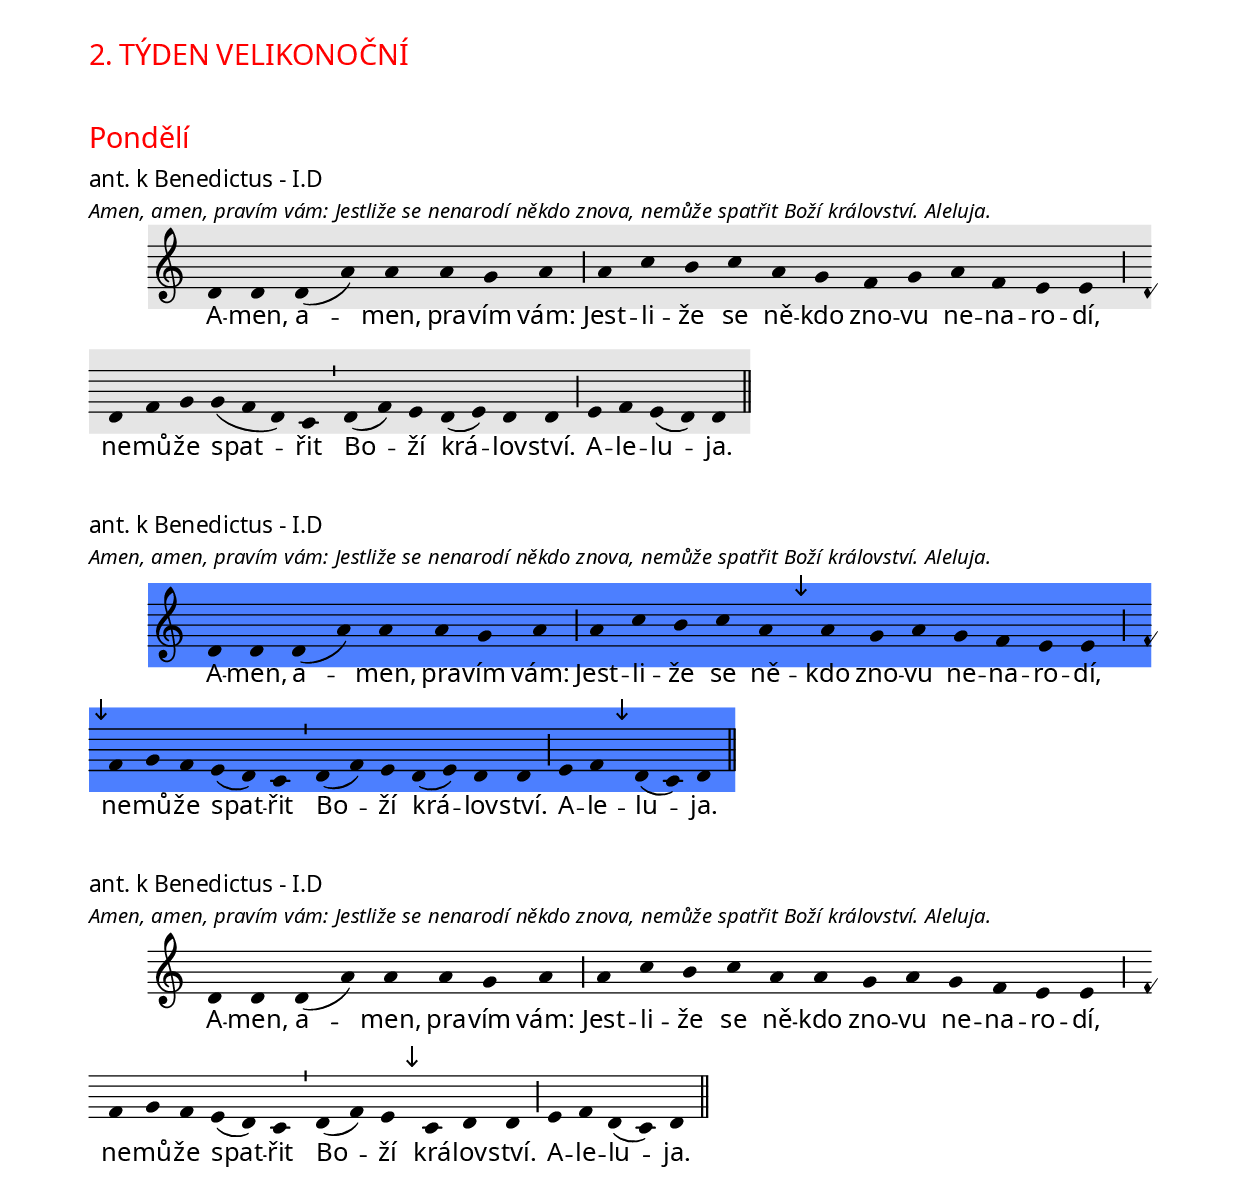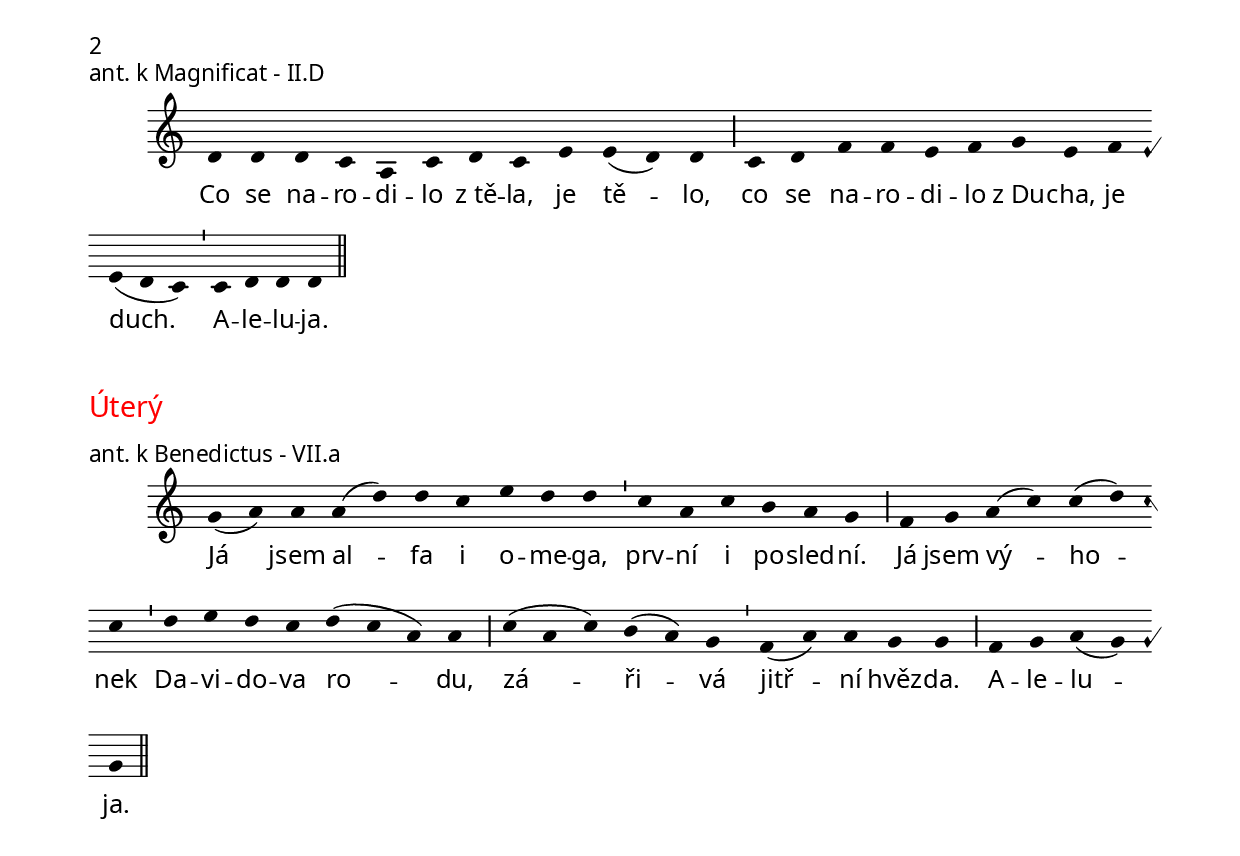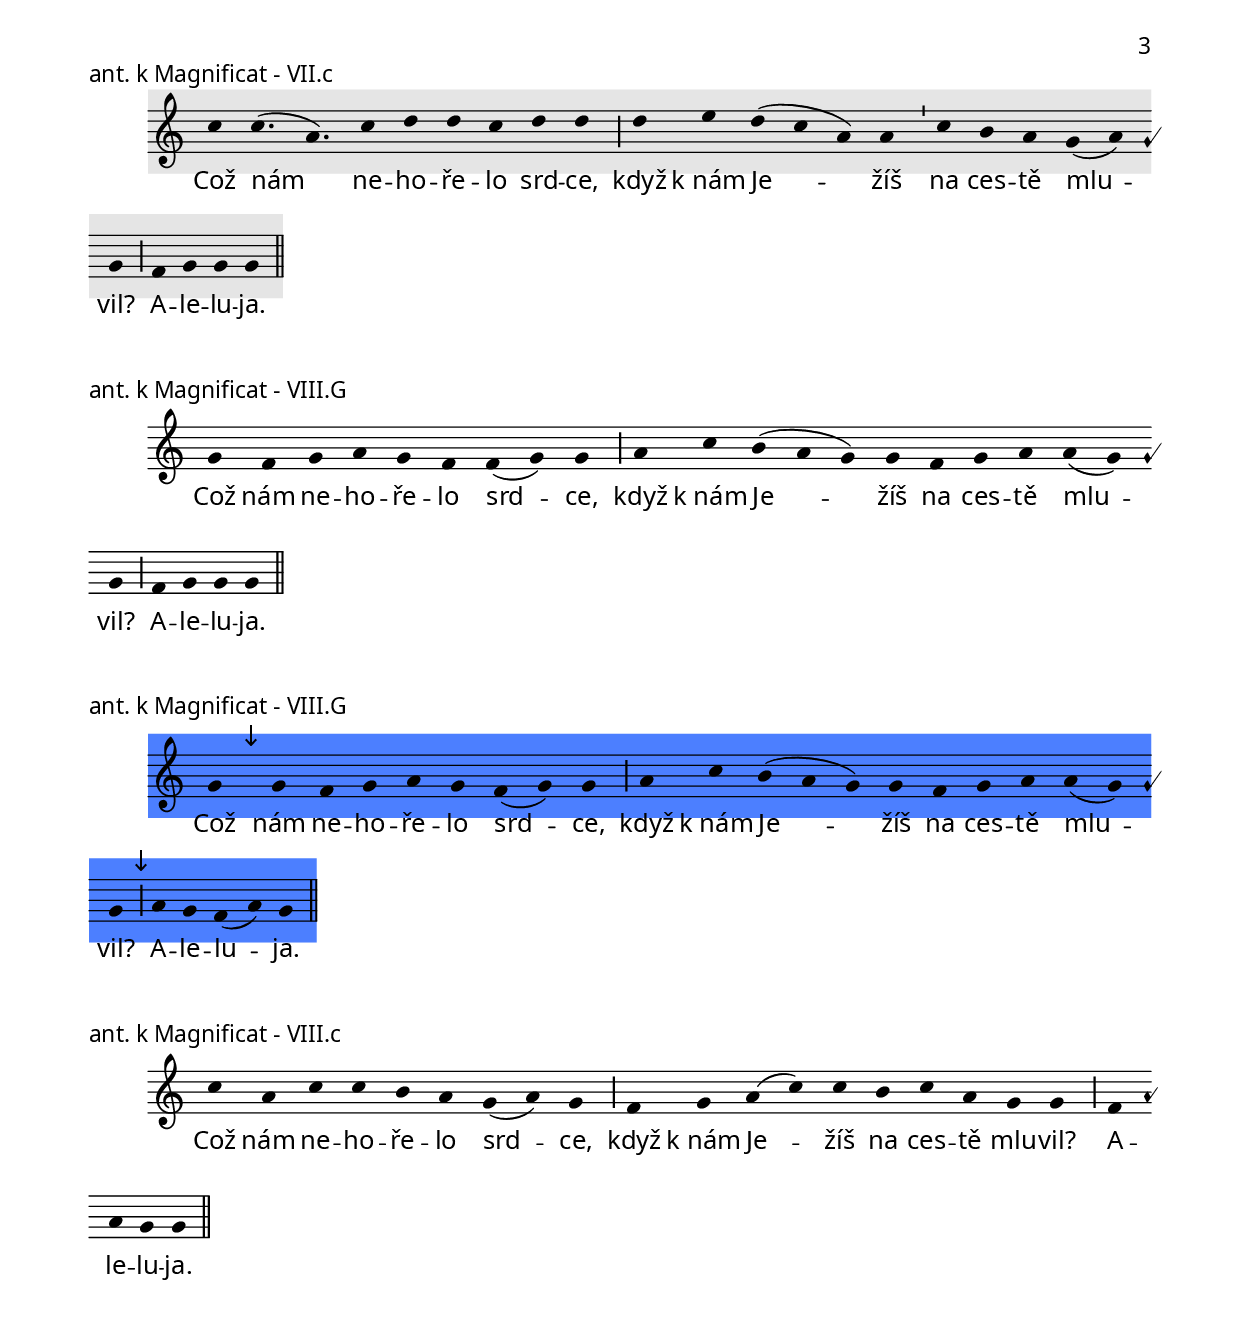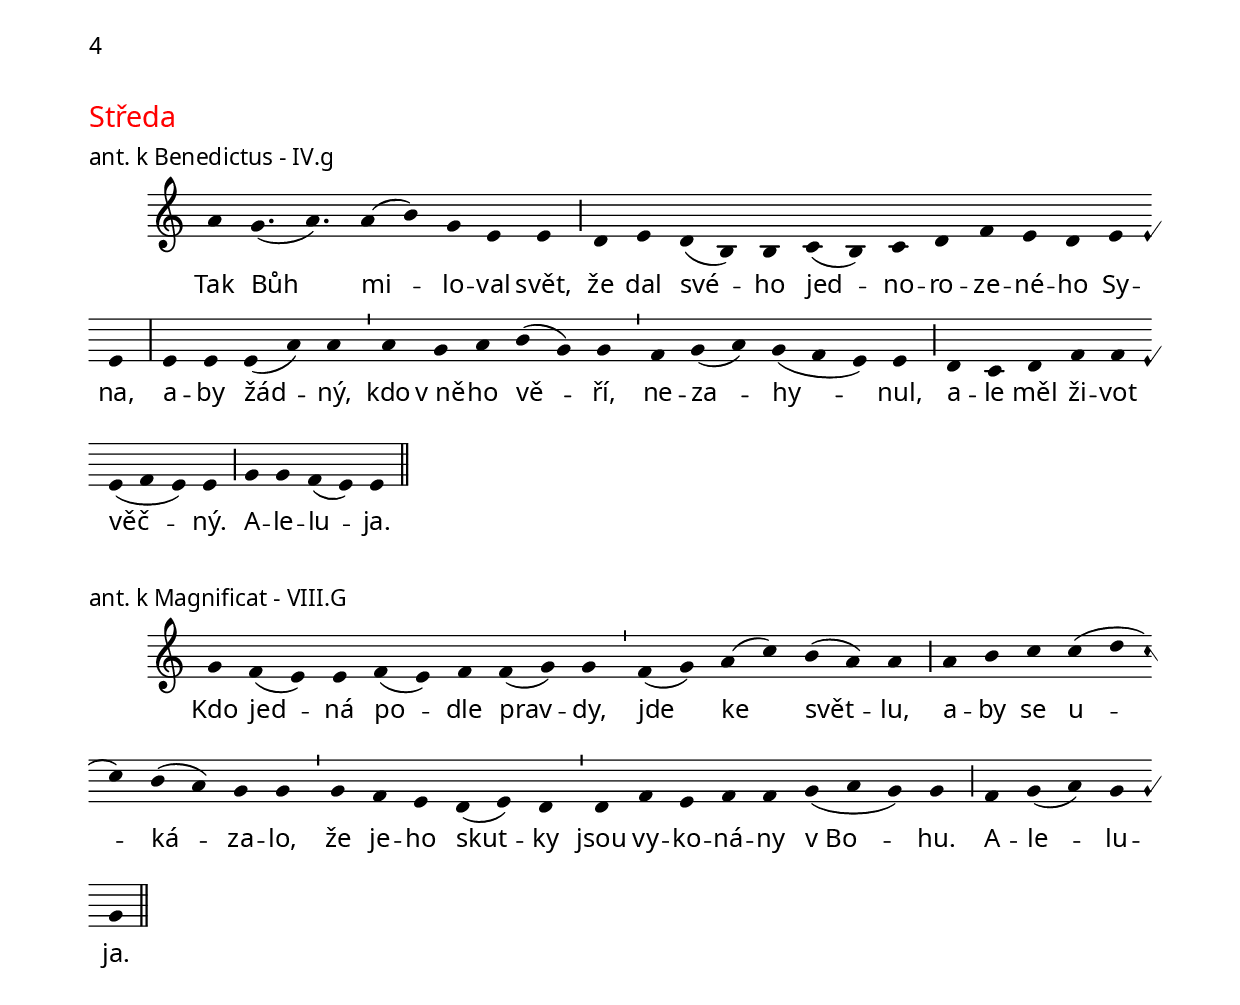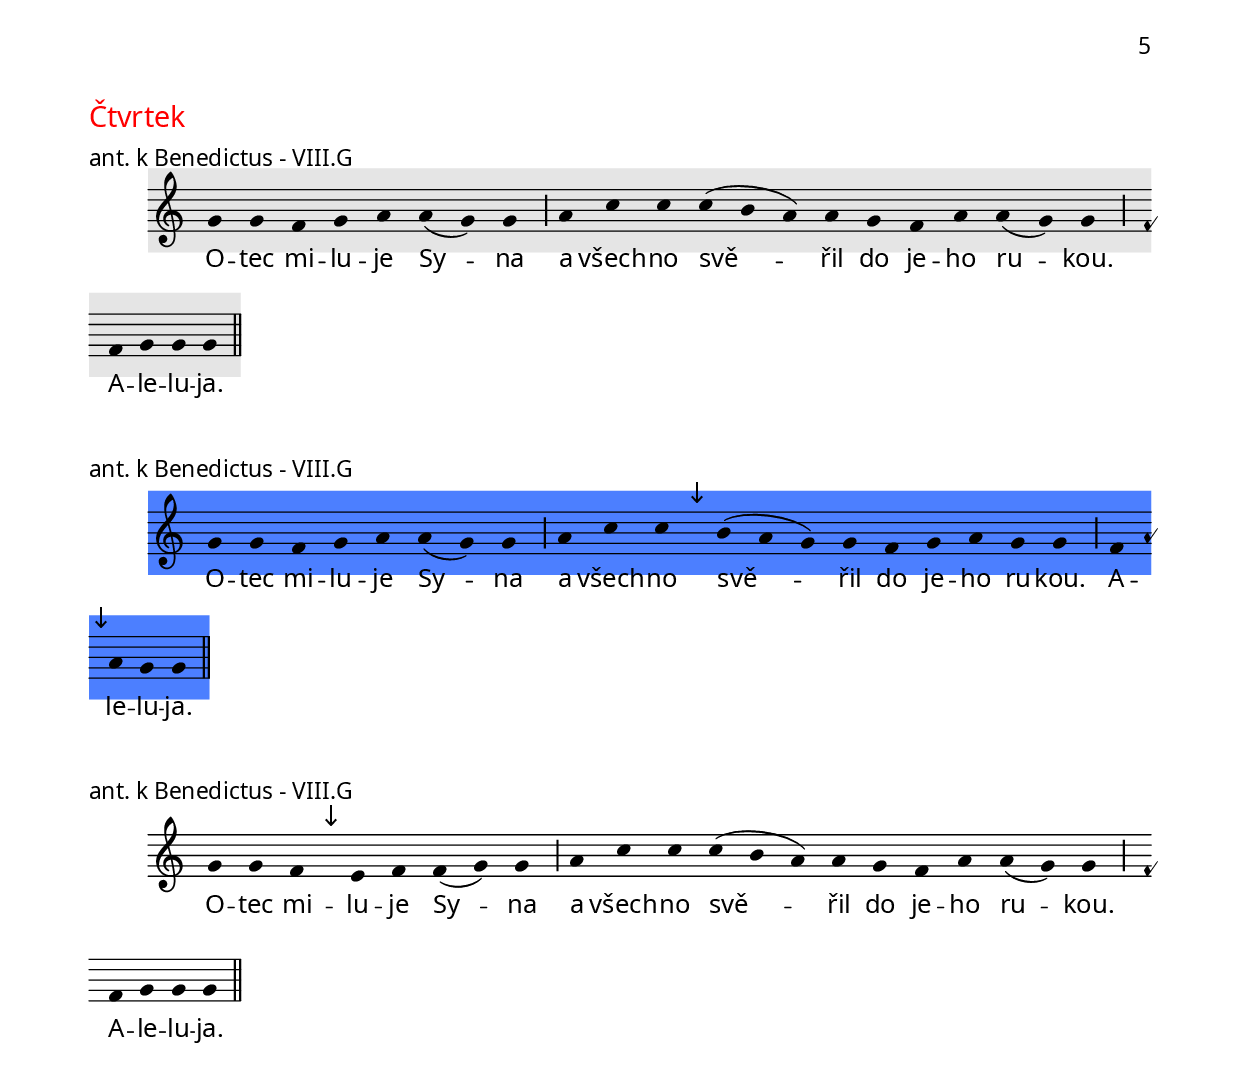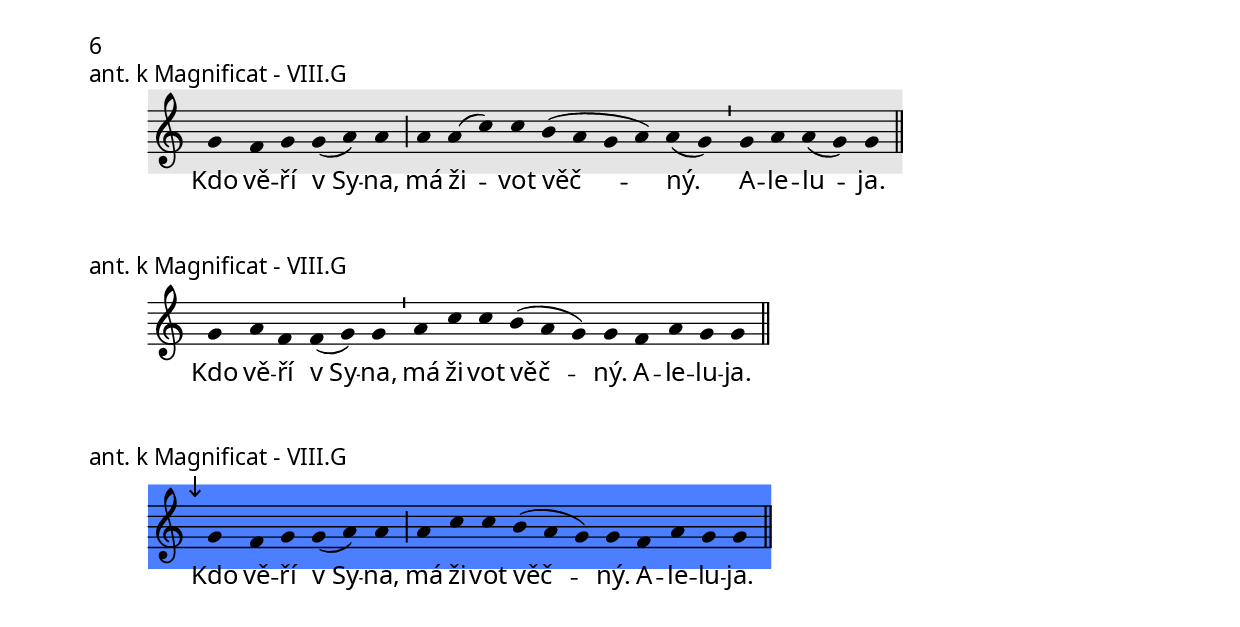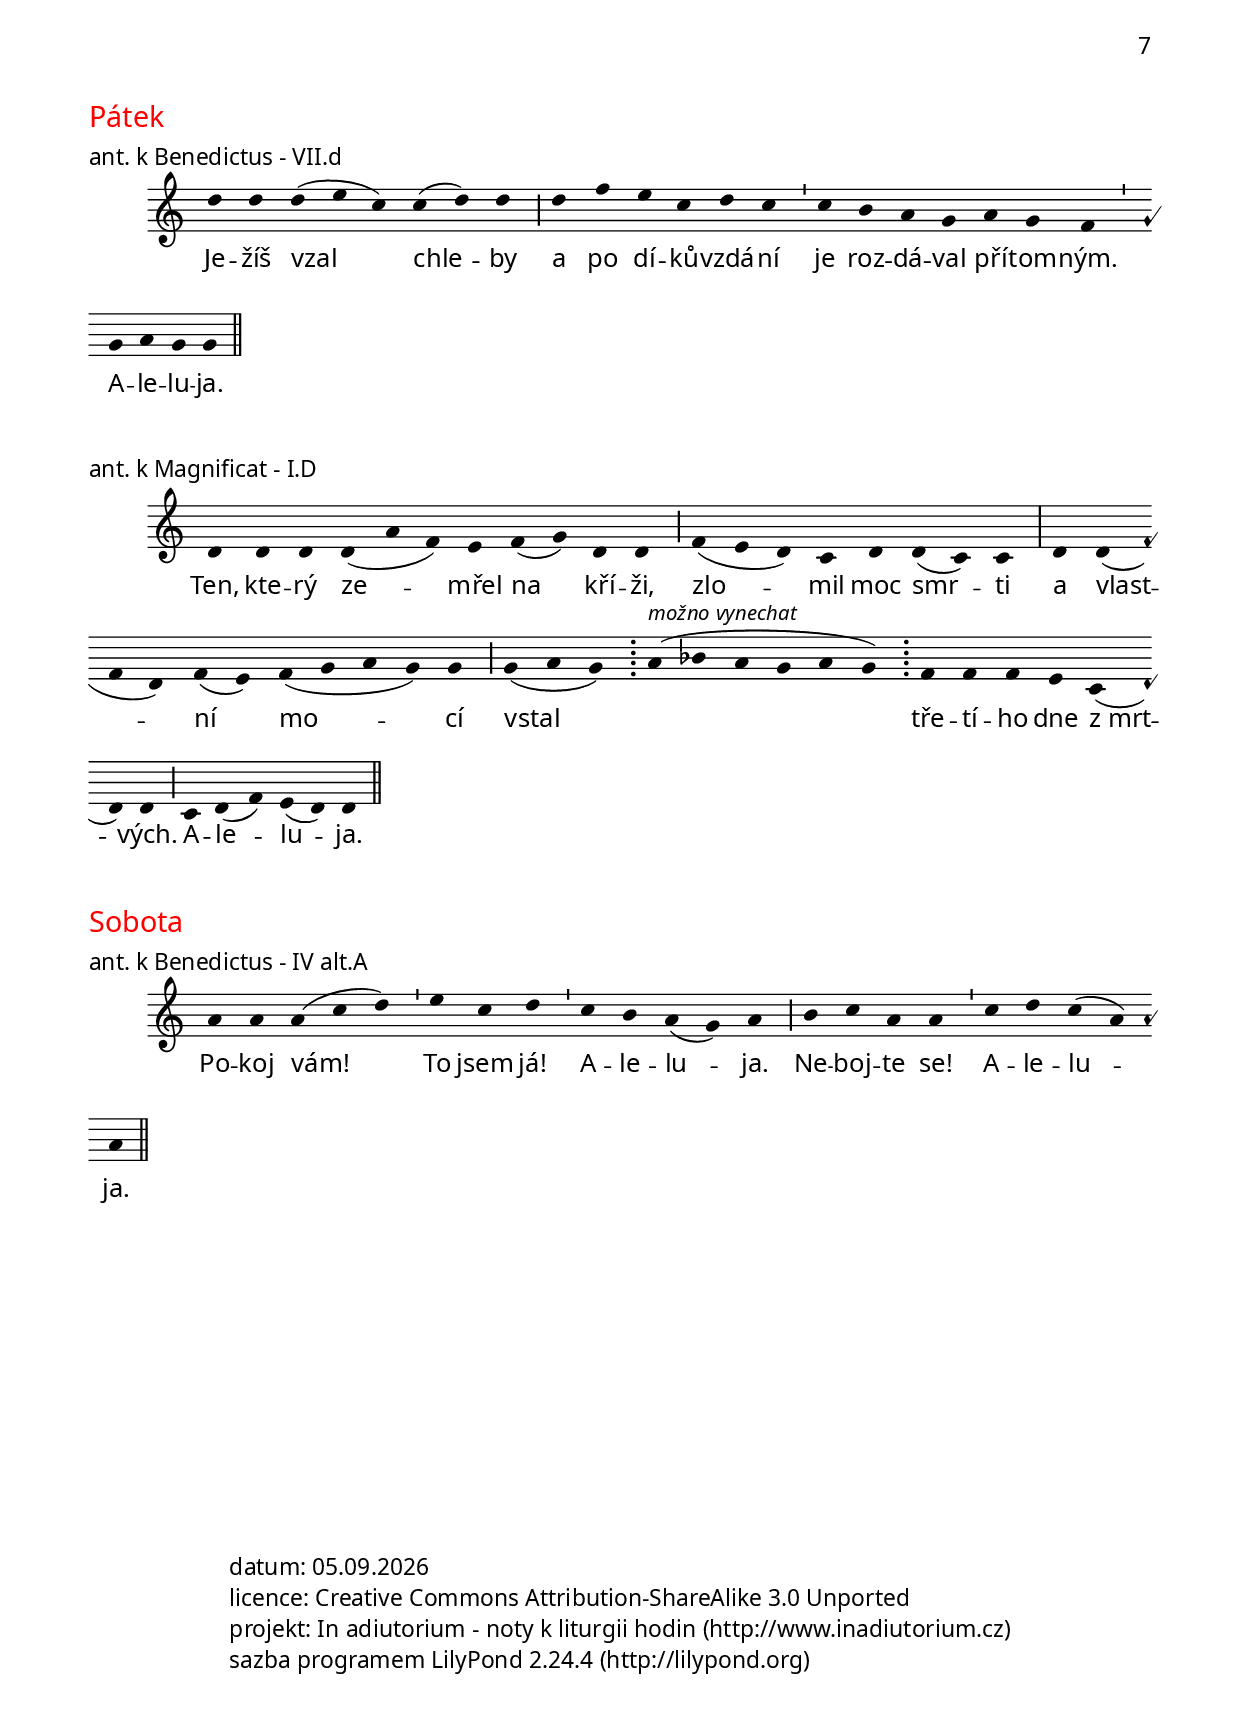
\version "2.12.0"

\include "../spolecne.ly"

% nedele je oktav Zmrtvychvstani

\markup {\nadpisDen {2. TÝDEN VELIKONOČNÍ}}

\markup {\nadpisDen {Pondělí}}

\score {
  \relative c' {
    \zvyraznovacSedy
    \choralniRezim
    d4 d d( a') a a g a \barMaior
    a4 c b c a g f g a f e e \barMaior
    d f g g( f d) c \barMin d( f) e d( e) d d \barMaior
    e f e( d) d \barFinalis
  }
  \addlyrics {
    A -- men, a -- men, pra -- vím vám:
    Jest -- li -- že se ně -- kdo zno -- vu ne -- na -- ro -- dí,
    ne -- mů -- že spat -- řit Bo -- ží krá -- lov -- ství.
    A -- le -- lu -- ja.
  }
  \header {
    textus_approbatus = "Amen, amen, pravím vám:
    Jestliže se nenarodí někdo znova,
    nemůže spatřit Boží království. Aleluja."
    quid = "ant. k Benedictus"
    modus = "I"
    differentia = "D"
    psalmus = ""
    id = "po-aben"
    piece = \markup {\sestavTitulekBezZalmu}
  }
}

\score {
  \relative c' {
    \zvyraznovacModry
    \choralniRezim
    d4 d d( a') a a g a \barMaior
    a4 c b c a \mark\sipka a g a g f e e \barMaior
    \mark\sipka f g f e( d) c \barMin d( f) e d( e) d d \barMaior
    e f \mark\sipka d( c) d \barFinalis
  }
  \addlyrics {
    A -- men, a -- men, pra -- vím vám:
    Jest -- li -- že se ně -- kdo zno -- vu ne -- na -- ro -- dí,
    ne -- mů -- že spat -- řit Bo -- ží krá -- lov -- ství.
    A -- le -- lu -- ja.
  }
  \header {
    textus_approbatus = "Amen, amen, pravím vám:
    Jestliže se nenarodí někdo znova,
    nemůže spatřit Boží království. Aleluja."
    quid = "ant. k Benedictus"
    modus = "I"
    differentia = "D"
    psalmus = ""
    id = "po-aben"
    piece = \markup {\sestavTitulekBezZalmu}
  }
}

\score {
  \relative c' {
    \choralniRezim
    d4 d d( a') a a g a \barMaior
    a4 c b c a a g a g f e e \barMaior
    f g f e( d) c \barMin d( f) e \mark\sipka c d d \barMaior
    e f d( c) d \barFinalis
  }
  \addlyrics {
    A -- men, a -- men, pra -- vím vám:
    Jest -- li -- že se ně -- kdo zno -- vu ne -- na -- ro -- dí,
    ne -- mů -- že spat -- řit Bo -- ží krá -- lov -- ství.
    A -- le -- lu -- ja.
  }
  \header {
    textus_approbatus = "Amen, amen, pravím vám:
    Jestliže se nenarodí někdo znova,
    nemůže spatřit Boží království. Aleluja."
    quid = "ant. k Benedictus"
    modus = "I"
    differentia = "D"
    psalmus = ""
    id = "po-aben"
    piece = \markup {\sestavTitulekBezZalmu}
  }
}

\pageBreak

\score {
  \relative c' {
    \choralniRezim
    d4 d d c a c d c e e( d) d \barMaior
    c d f f e f g e f e( d c) \barMin
    c d d d \barFinalis
  }
  \addlyrics {
    Co se na -- ro -- di -- lo z_tě -- la, je tě -- lo,
    co se na -- ro -- di -- lo z_Du -- cha, je duch.
    A -- le -- lu -- ja.
  }
  \header {
    quid = "ant. k Magnificat"
    modus = "II"
    differentia = "D"
    psalmus = ""
    id = "po-amag"
    piece = \markup {\sestavTitulekBezZalmu}
  }
}

\markup {\nadpisDen {Úterý}}

\score {
  \relative c'' {
    \choralniRezim
    g( a) a a( d) d c e d d \barMin
    c a c b a g \barMaior
    f g a( c) c( d) c \barMin d e d c d( c a) a \barMaior
    c( a c) b( a) g \barMin f( a) a g g \barMaior
    f g a( g) g \barFinalis
  }
  \addlyrics {
    Já jsem al -- fa i o -- me -- ga,
    prv -- ní i po -- sled -- ní.
    Já jsem vý -- ho -- nek Da -- vi -- do -- va ro -- du,
    zá -- ři -- vá jitř -- ní hvěz -- da.
    A -- le -- lu -- ja.
  }
  \header {
    quid = "ant. k Benedictus"
    modus = "VII"
    differentia = "a"
    psalmus = ""
    id = "ut-aben"
    piece = \markup {\sestavTitulekBezZalmu}
  }
}

\pageBreak

\score {
  \relative c'' {
    \zvyraznovacSedy
    \choralniRezim
    c4 c4.( a) c4 d d c d d \barMaior
    d e d( c a) a \barMin c b a g( a) g \barMaior
    f g g g \barFinalis
  }
  \addlyrics {
    Což nám ne -- ho -- ře -- lo srd -- ce,
    když k_nám Je -- žíš na ces -- tě mlu -- vil?
    A -- le -- lu -- ja.
  }
  \header {
    quid = "ant. k Magnificat"
    modus = "VII"
    differentia = "c"
    psalmus = ""
    id = "ut-amag"
    piece = \markup {\sestavTitulekBezZalmu}
  }
}

\score {
  \relative c'' {
    \choralniRezim
    g4 f g a g f f( g) g \barMaior
    a c b( a g) g f g a a( g) g \barMaior
    f g g g \barFinalis
  }
  \addlyrics {
    Což nám ne -- ho -- ře -- lo srd -- ce,
    když k_nám Je -- žíš na ces -- tě mlu -- vil?
    A -- le -- lu -- ja.
  }
  \header {
    quid = "ant. k Magnificat"
    modus = "VIII"
    differentia = "G"
    psalmus = ""
    id = "ut-amag"
    piece = \markup {\sestavTitulekBezZalmu}
  }
}

\score {
  \relative c'' {
    \zvyraznovacModry
    \choralniRezim
    g4 \mark\sipka g f g a g f( g) g \barMaior
    a c b( a g) g f g a a( g) g \barMaior
    \mark\sipka a g f( a) g \barFinalis
  }
  \addlyrics {
    Což nám ne -- ho -- ře -- lo srd -- ce,
    když k_nám Je -- žíš na ces -- tě mlu -- vil?
    A -- le -- lu -- ja.
  }
  \header {
    quid = "ant. k Magnificat"
    modus = "VIII"
    differentia = "G"
    psalmus = ""
    id = "ut-amag"
    piece = \markup {\sestavTitulekBezZalmu}
  }
}

\score {
  \relative c'' {
    \choralniRezim
    c4 a c c b a g( a) g \barMaior
    f g a( c) c b c a g g \barMaior
    f a g g \barFinalis
  }
  \addlyrics {
    Což nám ne -- ho -- ře -- lo srd -- ce,
    když k_nám Je -- žíš na ces -- tě mlu -- vil?
    A -- le -- lu -- ja.
  }
  \header {
    quid = "ant. k Magnificat"
    modus = "VIII"
    differentia = "c"
    psalmus = ""
    id = "ut-amag"
    piece = \markup {\sestavTitulekBezZalmu}
  }
}

\pageBreak

\markup {\nadpisDen {Středa}}

\score {
  \relative c'' {
    \choralniRezim
    a4 g4.( a) a4( b) g e e \barMaior
    d e d( b) b c( b) c d f e d e e \barMax
    e e e( a) a \barMin a g a b( g) g \barMin
    f g( a) g( f e) e \barMaior
    d c d f f e( f e) e \barMaior

    g g f( e) e \barFinalis
  }
  \addlyrics {
    Tak Bůh mi -- lo -- val svět,
    že dal své -- ho jed -- no -- ro -- ze -- né -- ho Sy -- na,
    a -- by žád -- ný, kdo v_ně -- ho vě -- ří,
    ne -- za -- hy -- nul,
    a -- le měl ži -- vot věč -- ný.

    A -- le -- lu -- ja.
  }
  \header {
    quid = "ant. k Benedictus"
    modus = "IV"
    differentia = "g"
    psalmus = ""
    fial = "antifony/pust_nedeleB.ly#ivben?+aleluja"
    id = "st-aben"
    piece = \markup {\sestavTitulekBezZalmu}
  }
}

\score {
  \relative c'' {
    \choralniRezim
    g4 f( e) e f( e) f f( g) g \barMin
    f( g) a( c) b( a) a \barMaior
    a b c c( d c) b( a) g g \barMin
    g f e d( e) d \barMin d f e f f g( a g) g \barMaior

    f g( a) g g \barFinalis
  }
  \addlyrics {
    Kdo jed -- ná po -- dle prav -- dy,
    jde ke svět -- lu,
    a -- by se u -- ká -- za -- lo,
    že je -- ho skut -- ky jsou vy -- ko -- ná -- ny v_Bo -- hu.

    A -- le -- lu -- ja.
  }
  \header {
    quid = "ant. k Magnificat"
    modus = "VIII"
    differentia = "G"
    psalmus = ""
    id = "st-amag"
    fial = "commune/commune_svatymuz.ly#rch-aben1"
    piece = \markup {\sestavTitulekBezZalmu}
  }
}

\pageBreak

\markup {\nadpisDen {Čtvrtek}}

\score {
  \relative c'' {
    \zvyraznovacSedy
    \choralniRezim
    g4 g f g a a( g) g \barMaior
    a c c c( b a) a g f a a( g) g \barMaior
    f g g g \barFinalis
  }
  \addlyrics {
    O -- tec mi -- lu -- je Sy -- na
    a všech -- no svě -- řil do je -- ho ru -- kou.
    A -- le -- lu -- ja.
  }
  \header {
    quid = "ant. k Benedictus"
    modus = "VIII"
    differentia = "G"
    psalmus = ""
    placet = "pro _miluje Syna_ se mi kdoví odkud doporučuje f e f fg g"
    id = "ct-aben"
    piece = \markup {\sestavTitulekBezZalmu}
  }
}

\score {
  \relative c'' {
    \zvyraznovacModry
    \choralniRezim
    g4 g f g a a( g) g \barMaior
    a c c \mark\sipka b( a g) g f g a g g \barMaior
    f \mark\sipka a g g \barFinalis
  }
  \addlyrics {
    O -- tec mi -- lu -- je Sy -- na
    a všech -- no svě -- řil do je -- ho ru -- kou.
    A -- le -- lu -- ja.
  }
  \header {
    quid = "ant. k Benedictus"
    modus = "VIII"
    differentia = "G"
    psalmus = ""
    id = "ct-aben"
    piece = \markup {\sestavTitulekBezZalmu}
  }
}

\score {
  \relative c'' {
    \choralniRezim
    g4 g f \mark\sipka e f f( g) g \barMaior
    a c c c( b a) a g f a a( g) g \barMaior
    f g g g \barFinalis
  }
  \addlyrics {
    O -- tec mi -- lu -- je Sy -- na
    a všech -- no svě -- řil do je -- ho ru -- kou.
    A -- le -- lu -- ja.
  }
  \header {
    quid = "ant. k Benedictus"
    modus = "VIII"
    differentia = "G"
    psalmus = ""
    id = "ct-aben"
    piece = \markup {\sestavTitulekBezZalmu}
  }
}

\pageBreak

\score {
  \relative c'' {
    \zvyraznovacSedy
    \choralniRezim
    g4 f g g( a) a \barMaior
    a a( c) c b( a g a) a( g) \barMin
    g a a( g) g \barFinalis
  }
  \addlyrics {
    Kdo vě -- ří v_Sy -- na,
    má ži -- vot věč -- ný.
    A -- le -- lu -- ja.
  }
  \header {
    quid = "ant. k Magnificat"
    modus = "VIII"
    differentia = "G"
    psalmus = ""
    id = "ct-amag"
    piece = \markup {\sestavTitulekBezZalmu}
  }
}

\score {
  \relative c'' {
    \choralniRezim
    g4 a f f( g) g \barMin
    a c c b( a g) g
    f a g g \barFinalis
  }
  \addlyrics {
    Kdo vě -- ří v_Sy -- na,
    má ži -- vot věč -- ný.
    A -- le -- lu -- ja.
  }
  \header {
    quid = "ant. k Magnificat"
    modus = "VIII"
    differentia = "G"
    psalmus = ""
    id = "ct-amag"
    piece = \markup {\sestavTitulekBezZalmu}
  }
}

\score {
  \relative c'' {
    \zvyraznovacModry
    \choralniRezim
    \mark\sipka g4 f g g( a) a \barMaior
    a c c b( a g) g
    f a g g \barFinalis
  }
  \addlyrics {
    Kdo vě -- ří v_Sy -- na,
    má ži -- vot věč -- ný.
    A -- le -- lu -- ja.
  }
  \header {
    quid = "ant. k Magnificat"
    modus = "VIII"
    differentia = "G"
    psalmus = ""
    id = "ct-amag"
    piece = \markup {\sestavTitulekBezZalmu}
  }
}

\pageBreak

\markup {\nadpisDen {Pátek}}

\score {
  \relative c'' {
    \choralniRezim
    d4 d d( e c) c( d) d \barMaior
    d f e c d c \barMin
    c b a g a g f \barMin
    g a g g \barFinalis
  }
  \addlyrics {
    Je -- žíš vzal chle -- by
    a po dí -- ků -- vzdá -- ní
    je roz -- dá -- val pří -- tom -- ným.
    A -- le -- lu -- ja.
  }
  \header {
    quid = "ant. k Benedictus"
    modus = "VII"
    differentia = "d"
    psalmus = ""
    id = "pa-aben"
    piece = \markup {\sestavTitulekBezZalmu}
  }
}

\score {
  \relative c' {
    \choralniRezim
    d4 d d d( a' f) e f( g) d d \barMaior
    f( e d) c d d( c) c \barMax
    d d( f d) f( e) f( g a g) g \barMaior
    g( a g) \bar ";" a(^\markup\small\italic{možno vynechat} bes a g a g) \bar ";" f f f e c( d) d \barMaior

    c d( f) e( d) d \barFinalis
  }
  \addlyrics {
    Ten, kte -- rý ze -- mřel na kří -- ži,
    zlo -- mil moc smr -- ti
    a vlast -- ní mo -- cí
    vstal \skip 1 tře -- tí -- ho dne z_mrt -- vých.

    A -- le -- lu -- ja.
  }
  \header {
    quid = "ant. k Magnificat"
    modus = "I"
    differentia = "D"
    psalmus = "Žalm 63"
    fial = "sanktoral/0914povysenisvatehokrize.ly#rch-a1?+aleluja"
    id = "pa-amag"
    piece = \markup {\sestavTitulekBezZalmu}
  }
}

\markup {\nadpisDen {Sobota}}

\score {
  \relative c'' {
    \choralniRezim
    a4 a a( c d) \barMin
    e c d \barMin
    c b a( g) a \barMaior
    b c a a \barMin
    c d c( a) a \barFinalis
  }
  \addlyrics {
    Po -- koj vám!
    To jsem já!
    A -- le -- lu -- ja.
    Ne -- boj -- te se!
    A -- le -- lu -- ja.
  }
  \header {
    quid = "ant. k Benedictus"
    modus = "IV alt"
    differentia = "A"
    psalmus = ""
    id = "so-aben"
    piece = \markup {\sestavTitulekBezZalmu}
  }
}
